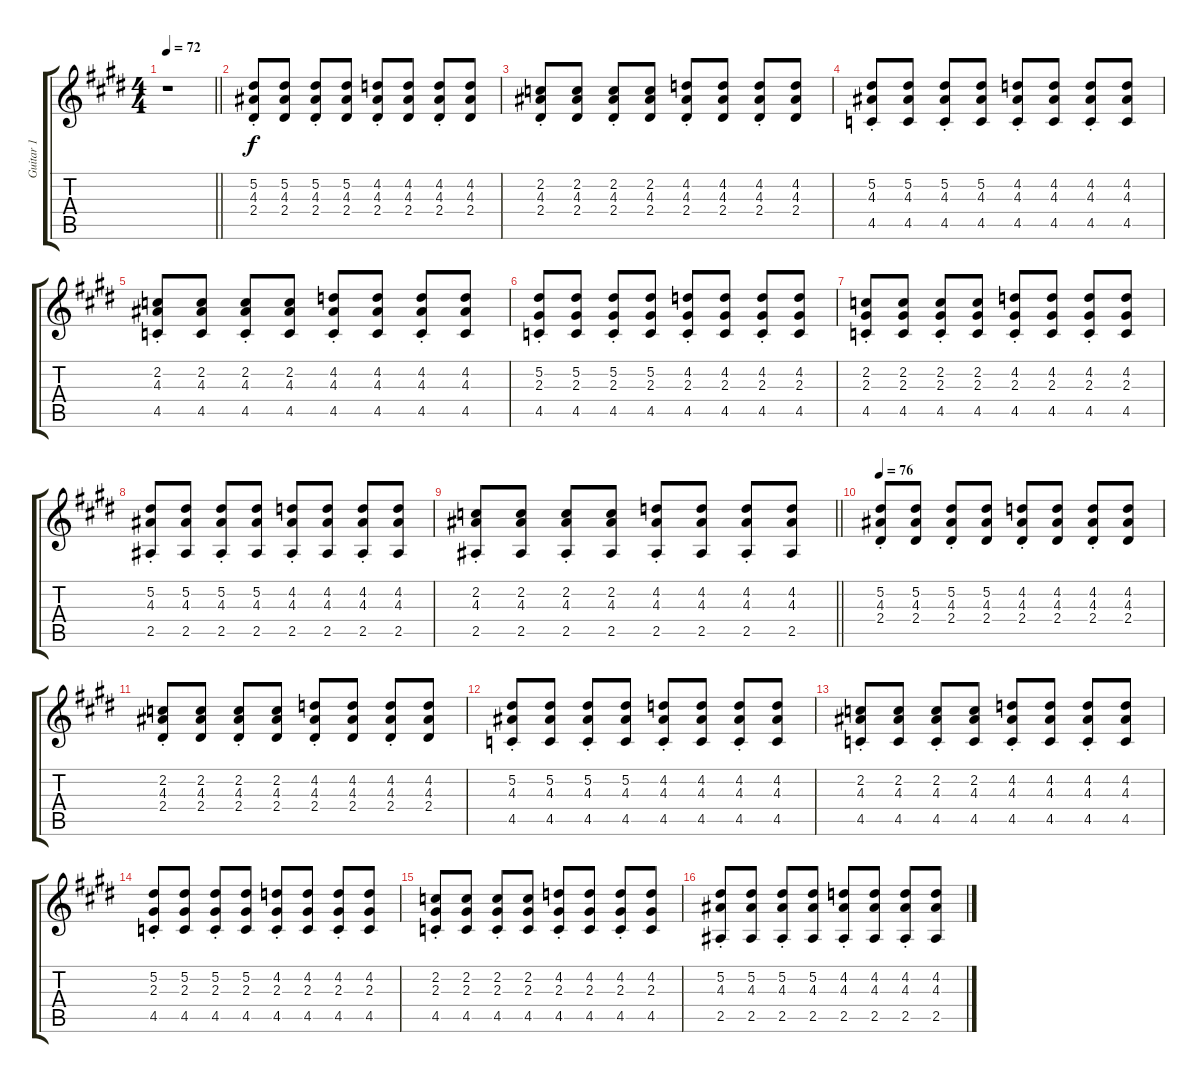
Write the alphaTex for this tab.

\track ("Guitar 1" "Guitar 1") {instrument electricguitarclean}
\staff {score tabs}
\tuning (Eb4 Bb3 Gb3 Db3 Ab2 Eb2) {hide}
\ts (4 4)
\tempo 72
\clef g2
\barLineRight lightlight
\ks e
r.1{dy f instrument electricguitarclean} |
\ks c#minor
(5.2{st} 4.3{st} 2.4{st}).8 (5.2 4.3 2.4).8 (5.2{st} 4.3{st} 2.4{st}).8 (5.2 4.3 2.4).8 (4.2{st} 4.3{st} 2.4{st}).8 (4.2 4.3 2.4).8 (4.2{st} 4.3{st} 2.4{st}).8 (4.2 4.3 2.4).8 |
(2.2{st} 4.3{st} 2.4{st}).8 (2.2 4.3 2.4).8 (2.2{st} 4.3{st} 2.4{st}).8 (2.2 4.3 2.4).8 (4.2{st} 4.3{st} 2.4{st}).8 (4.2 4.3 2.4).8 (4.2{st} 4.3{st} 2.4{st}).8 (4.2 4.3 2.4).8 |
(5.2{st} 4.3{st} 4.5{st}).8 (5.2 4.3 4.5).8 (5.2{st} 4.3{st} 4.5{st}).8 (5.2 4.3 4.5).8 (4.2{st} 4.3{st} 4.5{st}).8 (4.2 4.3 4.5).8 (4.2{st} 4.3{st} 4.5{st}).8 (4.2 4.3 4.5).8 |
(2.2{st} 4.3{st} 4.5{st}).8 (2.2 4.3 4.5).8 (2.2{st} 4.3{st} 4.5{st}).8 (2.2 4.3 4.5).8 (4.2{st} 4.3{st} 4.5{st}).8 (4.2 4.3 4.5).8 (4.2{st} 4.3{st} 4.5{st}).8 (4.2 4.3 4.5).8 |
\ks e
(5.2{st} 2.3{st} 4.5{st}).8 (5.2 2.3 4.5).8 (5.2{st} 2.3{st} 4.5{st}).8 (5.2 2.3 4.5).8 (4.2{st} 2.3{st} 4.5{st}).8 (4.2 2.3 4.5).8 (4.2{st} 2.3{st} 4.5{st}).8 (4.2 2.3 4.5).8 |
\ks c#minor
(2.2{st} 2.3{st} 4.5{st}).8 (2.2 2.3 4.5).8 (2.2{st} 2.3{st} 4.5{st}).8 (2.2 2.3 4.5).8 (4.2{st} 2.3{st} 4.5{st}).8 (4.2 2.3 4.5).8 (4.2{st} 2.3{st} 4.5{st}).8 (4.2 2.3 4.5).8 |
(5.2{st} 4.3{st} 2.5{st}).8 (5.2 4.3 2.5).8 (5.2{st} 4.3{st} 2.5{st}).8 (5.2 4.3 2.5).8 (4.2{st} 4.3{st} 2.5{st}).8 (4.2 4.3 2.5).8 (4.2{st} 4.3{st} 2.5{st}).8 (4.2 4.3 2.5).8 |
\barLineRight lightlight
(2.2{st} 4.3{st} 2.5{st}).8 (2.2 4.3 2.5).8 (2.2{st} 4.3{st} 2.5{st}).8 (2.2 4.3 2.5).8 (4.2{st} 4.3{st} 2.5{st}).8 (4.2 4.3 2.5).8 (4.2{st} 4.3{st} 2.5{st}).8 (4.2 4.3 2.5).8 |
\tempo 76
\ks e
(5.2{st} 4.3{st} 2.4{st}).8 (5.2 4.3 2.4).8 (5.2{st} 4.3{st} 2.4{st}).8 (5.2 4.3 2.4).8 (4.2{st} 4.3{st} 2.4{st}).8 (4.2 4.3 2.4).8 (4.2{st} 4.3{st} 2.4{st}).8 (4.2 4.3 2.4).8 |
\ks c#minor
(2.2{st} 4.3{st} 2.4{st}).8 (2.2 4.3 2.4).8 (2.2{st} 4.3{st} 2.4{st}).8 (2.2 4.3 2.4).8 (4.2{st} 4.3{st} 2.4{st}).8 (4.2 4.3 2.4).8 (4.2{st} 4.3{st} 2.4{st}).8 (4.2 4.3 2.4).8 |
(5.2{st} 4.3{st} 4.5{st}).8 (5.2 4.3 4.5).8 (5.2{st} 4.3{st} 4.5{st}).8 (5.2 4.3 4.5).8 (4.2{st} 4.3{st} 4.5{st}).8 (4.2 4.3 4.5).8 (4.2{st} 4.3{st} 4.5{st}).8 (4.2 4.3 4.5).8 |
(2.2{st} 4.3{st} 4.5{st}).8 (2.2 4.3 4.5).8 (2.2{st} 4.3{st} 4.5{st}).8 (2.2 4.3 4.5).8 (4.2{st} 4.3{st} 4.5{st}).8 (4.2 4.3 4.5).8 (4.2{st} 4.3{st} 4.5{st}).8 (4.2 4.3 4.5).8 |
\ks e
(5.2{st} 2.3{st} 4.5{st}).8 (5.2 2.3 4.5).8 (5.2{st} 2.3{st} 4.5{st}).8 (5.2 2.3 4.5).8 (4.2{st} 2.3{st} 4.5{st}).8 (4.2 2.3 4.5).8 (4.2{st} 2.3{st} 4.5{st}).8 (4.2 2.3 4.5).8 |
\ks c#minor
(2.2{st} 2.3{st} 4.5{st}).8 (2.2 2.3 4.5).8 (2.2{st} 2.3{st} 4.5{st}).8 (2.2 2.3 4.5).8 (4.2{st} 2.3{st} 4.5{st}).8 (4.2 2.3 4.5).8 (4.2{st} 2.3{st} 4.5{st}).8 (4.2 2.3 4.5).8 |
(5.2{st} 4.3{st} 2.5{st}).8 (5.2 4.3 2.5).8 (5.2{st} 4.3{st} 2.5{st}).8 (5.2 4.3 2.5).8 (4.2{st} 4.3{st} 2.5{st}).8 (4.2 4.3 2.5).8 (4.2{st} 4.3{st} 2.5{st}).8 (4.2 4.3 2.5).8
